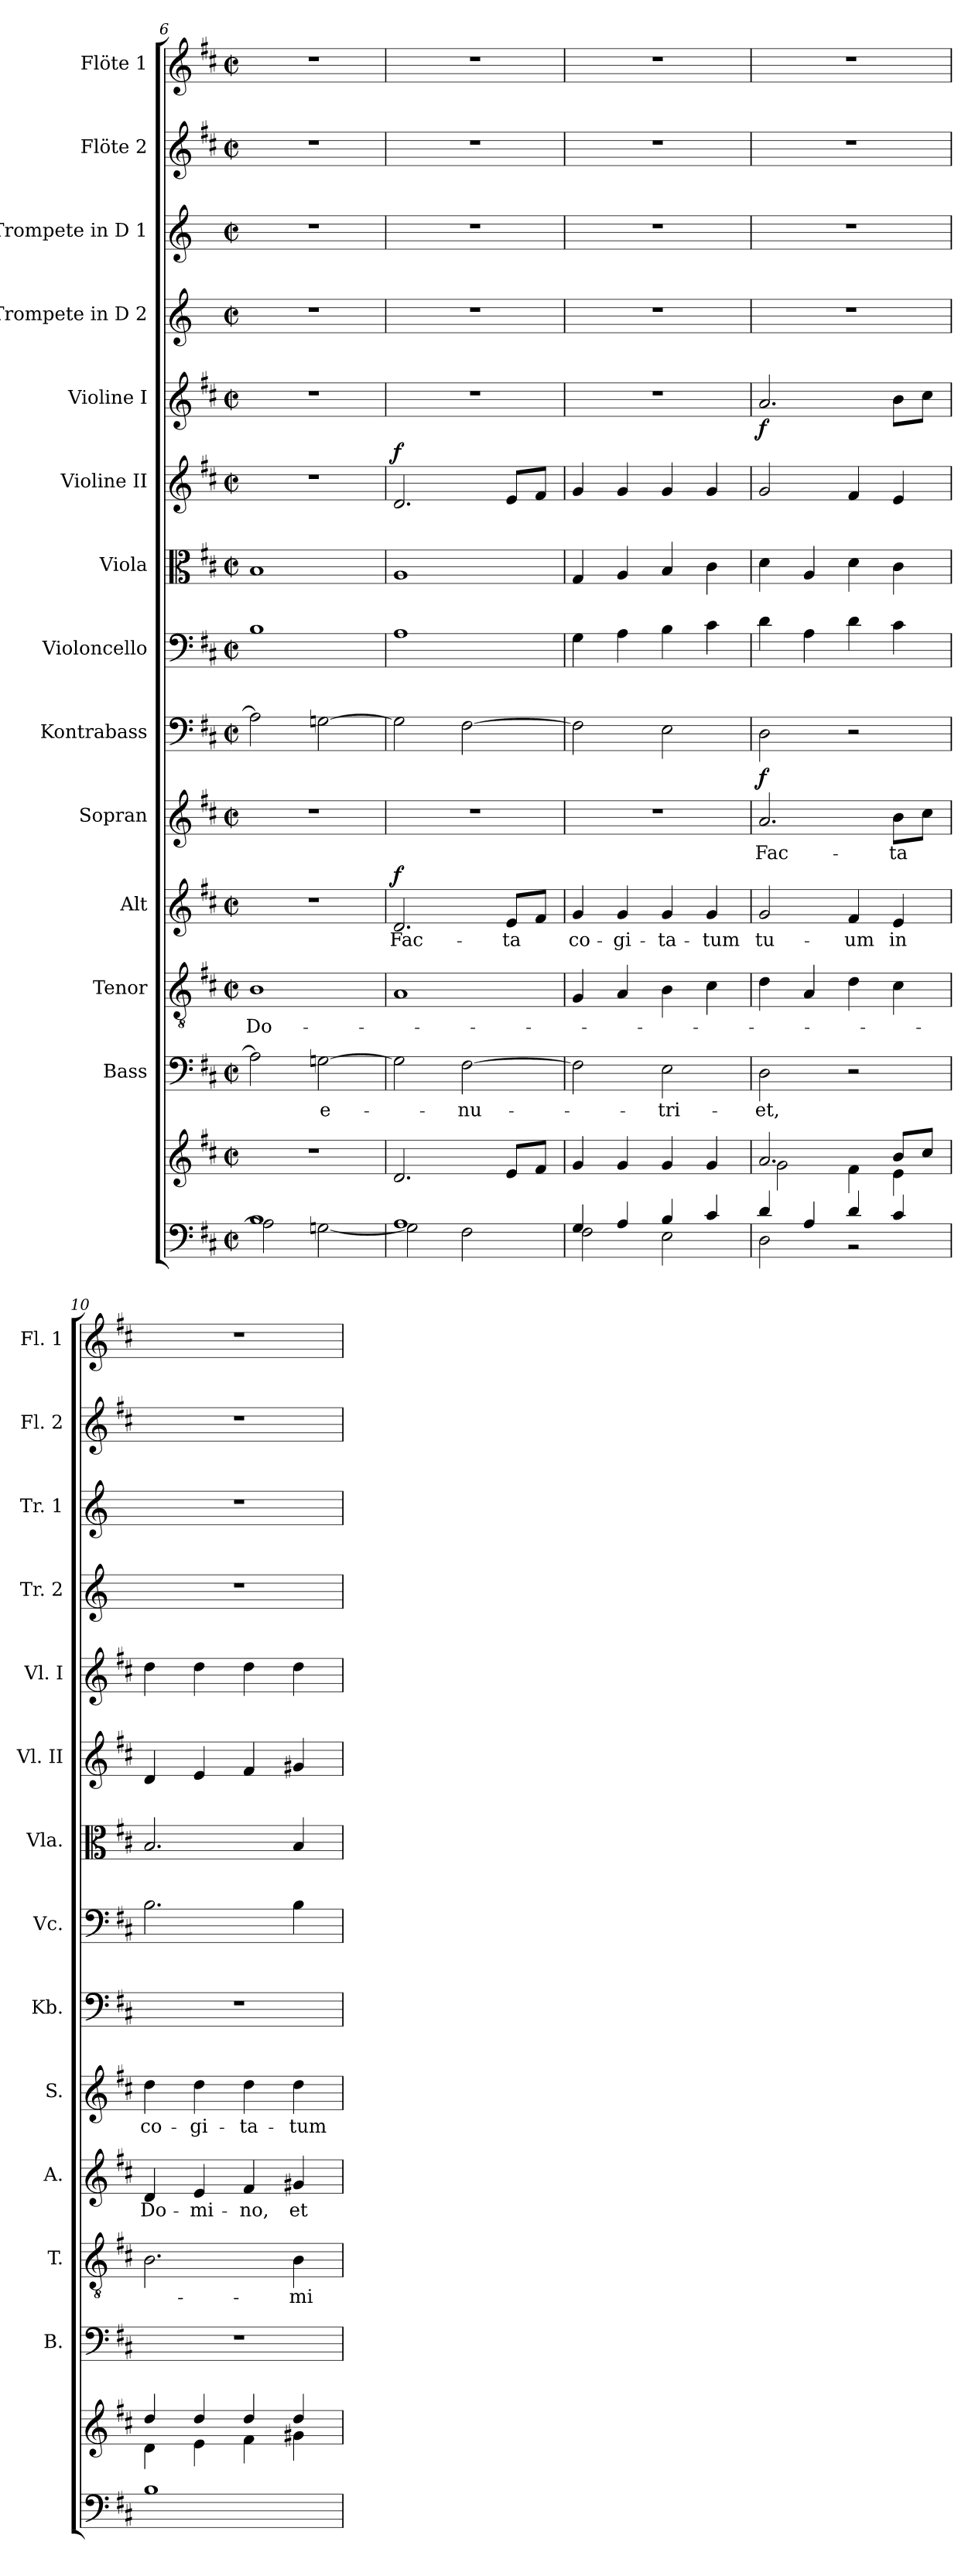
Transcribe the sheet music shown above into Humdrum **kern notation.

**kern	**kern	**kern	**text	**kern	**text	**kern	**text	**dynam	**kern	**text	**dynam	**kern	**kern	**kern	**kern	**dynam	**kern	**dynam	**kern	**kern	**kern	**kern
*part14	*part14	*part13	*part13	*part12	*part12	*part11	*part11	*part11	*part10	*part10	*part10	*part9	*part8	*part7	*part6	*part6	*part5	*part5	*part4	*part3	*part2	*part1
*staff15	*staff14	*staff13	*staff13	*staff12	*staff12	*staff11	*staff11	*staff11	*staff10	*staff10	*staff10	*staff9	*staff8	*staff7	*staff6	*staff6	*staff5	*staff5	*staff4	*staff3	*staff2	*staff1
*	*	*I"Bass	*	*I"Tenor	*	*I"Alt	*	*	*I"Sopran	*	*	*I"Kontrabass	*I"Violoncello	*I"Viola	*I"Violine II	*	*I"Violine I	*	*I"Trompete in D 2	*I"Trompete in D 1	*I"Flöte 2	*I"Flöte 1
*	*	*I'B.	*	*I'T.	*	*I'A.	*	*	*I'S.	*	*	*I'Kb.	*I'Vc.	*I'Vla.	*I'Vl. II	*	*I'Vl. I	*	*I'Tr. 2	*I'Tr. 1	*I'Fl. 2	*I'Fl. 1
*clefF4	*clefG2	*clefF4	*	*clefGv2	*	*clefG2	*	*	*clefG2	*	*	*clefF4	*clefF4	*clefC3	*clefG2	*	*clefG2	*	*clefG2	*clefG2	*clefG2	*clefG2
*	*	*	*	*	*	*	*	*	*	*	*	*ITrd7c12	*	*	*	*	*	*	*ITrd1c2	*ITrd1c2	*	*
*k[f#c#]	*k[f#c#]	*k[f#c#]	*	*k[f#c#]	*	*k[f#c#]	*	*	*k[f#c#]	*	*	*k[f#c#]	*k[f#c#]	*k[f#c#]	*k[f#c#]	*	*k[f#c#]	*	*k[b-e-]	*k[b-e-]	*k[f#c#]	*k[f#c#]
*D:	*D:	*D:	*	*D:	*	*D:	*	*	*D:	*	*	*D:	*D:	*D:	*D:	*	*D:	*	*B-:	*B-:	*D:	*D:
*M2/2	*M2/2	*M2/2	*	*M2/2	*	*M2/2	*	*	*M2/2	*	*	*M2/2	*M2/2	*M2/2	*M2/2	*	*M2/2	*	*M2/2	*M2/2	*M2/2	*M2/2
*met(c|)	*met(c|)	*met(c|)	*	*met(c|)	*	*met(c|)	*	*	*met(c|)	*	*	*met(c|)	*met(c|)	*met(c|)	*met(c|)	*	*met(c|)	*	*met(c|)	*met(c|)	*met(c|)	*met(c|)
=6	=6	=6	=6	=6	=6	=6	=6	=6	=6	=6	=6	=6	=6	=6	=6	=6	=6	=6	=6	=6	=6	=6
*^	*	*	*	*	*	*	*	*	*	*	*	*	*	*	*	*	*	*	*	*	*	*
!	!	!	!	!	!	!LO:LY:b	!	!	!	!	!	!	!	!	!	!	!	!	!	!	!	!	!
1B	2A\]	1r	2A\]	.	1B	Do-	1r	.	.	1r	.	.	2AA\]	1B	1B	1r	.	1r	.	1r	1r	1r	1r
!	!	!	!	!LO:LY:b	!	!	!	!	!	!	!	!	!	!	!	!	!	!	!	!	!	!	!
.	[<2Gn\	.	[2Gn\	e-	.	.	.	.	.	.	.	.	[2GGn\	.	.	.	.	.	.	.	.	.	.
=7	=7	=7	=7	=7	=7	=7	=7	=7	=7	=7	=7	=7	=7	=7	=7	=7	=7	=7	=7	=7	=7	=7	=7
!	!	!	!	!	!	!	!	!LO:LY:b	!LO:DY:a	!	!	!	!	!	!	!	!LO:DY:a	!	!	!	!	!	!
1A	2G\]	2.d/	2G\]	.	1A	.	2.d/	Fac-	f	1r	.	.	2GG\]	1A	1A	2.d/	f	1r	.	1r	1r	1r	1r
!	!	!	!	!LO:LY:b	!	!	!	!	!	!	!	!	!	!	!	!	!	!	!	!	!	!	!
.	2F#\	.	[2F#\	-nu-	.	.	.	.	.	.	.	.	[2FF#\	.	.	.	.	.	.	.	.	.	.
!	!	!	!	!	!	!	!	!LO:LY:b	!	!	!	!	!	!	!	!	!	!	!	!	!	!	!
.	.	8e/L	.	.	.	.	8e/L	-ta	.	.	.	.	.	.	.	8e/L	.	.	.	.	.	.	.
.	.	8f#/J	.	.	.	.	8f#/J	.	.	.	.	.	.	.	.	8f#/J	.	.	.	.	.	.	.
=8	=8	=8	=8	=8	=8	=8	=8	=8	=8	=8	=8	=8	=8	=8	=8	=8	=8	=8	=8	=8	=8	=8	=8
!	!	!	!	!	!	!	!	!LO:LY:b	!	!	!	!	!	!	!	!	!	!	!	!	!	!	!
4G/	2F#\	4g/	2F#\]	.	4G/	.	4g/	co-	.	1r	.	.	2FF#\]	4G\	4G/	4g/	.	1r	.	1r	1r	1r	1r
!	!	!	!	!	!	!	!	!LO:LY:b	!	!	!	!	!	!	!	!	!	!	!	!	!	!	!
4A/	.	4g/	.	.	4A/	.	4g/	-gi-	.	.	.	.	.	4A\	4A/	4g/	.	.	.	.	.	.	.
!	!	!	!	!LO:LY:b	!	!	!	!LO:LY:b	!	!	!	!	!	!	!	!	!	!	!	!	!	!	!
4B/	2E\	4g/	2E\	-tri-	4B\	.	4g/	-ta-	.	.	.	.	2EE\	4B\	4B/	4g/	.	.	.	.	.	.	.
!	!	!	!	!	!	!	!	!LO:LY:b	!	!	!	!	!	!	!	!	!	!	!	!	!	!	!
4c#/	.	4g/	.	.	4c#\	.	4g/	-tum	.	.	.	.	.	4c#\	4c#\	4g/	.	.	.	.	.	.	.
!!LO:PB:g=z
=9	=9	=9	=9	=9	=9	=9	=9	=9	=9	=9	=9	=9	=9	=9	=9	=9	=9	=9	=9	=9	=9	=9	=9
*	*	*^	*	*	*	*	*	*	*	*	*	*	*	*	*	*	*	*	*	*	*	*	*
!	!	!	!	!	!LO:LY:b	!	!	!	!LO:LY:b	!	!	!LO:LY:b	!LO:DY:a	!	!	!	!	!	!	!LO:DY:b	!	!	!	!
4d/	2D\	2.a/	2g\	2D\	-et,	4d\	.	2g/	tu-	.	2.a/	Fac-	f	2DD\	4d\	4d\	2g/	.	2.a/	f	1r	1r	1r	1r
4A/	.	.	.	.	.	4A/	.	.	.	.	.	.	.	.	4A\	4A/	.	.	.	.	.	.	.	.
!	!	!	!	!	!	!	!	!	!LO:LY:b	!	!	!	!	!	!	!	!	!	!	!	!	!	!	!
4d/	2r	.	4f#\	2r	.	4d\	.	4f#/	-um	.	.	.	.	2r	4d\	4d\	4f#/	.	.	.	.	.	.	.
!	!	!	!	!	!	!	!	!	!LO:LY:b	!	!	!LO:LY:b	!	!	!	!	!	!	!	!	!	!	!	!
4c#/	.	8b/L	4e\	.	.	4c#\	.	4e/	in	.	8b\L	-ta	.	.	4c#\	4c#\	4e/	.	8b\L	.	.	.	.	.
.	.	8cc#/J	.	.	.	.	.	.	.	.	8cc#\J	.	.	.	.	.	.	.	8cc#\J	.	.	.	.	.
*v	*v	*	*	*	*	*	*	*	*	*	*	*	*	*	*	*	*	*	*	*	*	*	*	*
=10	=10	=10	=10	=10	=10	=10	=10	=10	=10	=10	=10	=10	=10	=10	=10	=10	=10	=10	=10	=10	=10	=10	=10
!	!	!	!	!	!	!	!	!LO:LY:b	!	!	!LO:LY:b	!	!	!	!	!	!	!	!	!	!	!	!
1B	4dd/	4d\	1r	.	2.B\	.	4d/	Do-	.	4dd\	co-	.	1r	2.B\	2.B/	4d/	.	4dd\	.	1r	1r	1r	1r
!	!	!	!	!	!	!	!	!LO:LY:b	!	!	!LO:LY:b	!	!	!	!	!	!	!	!	!	!	!	!
.	4dd/	4e\	.	.	.	.	4e/	-mi-	.	4dd\	-gi-	.	.	.	.	4e/	.	4dd\	.	.	.	.	.
!	!	!	!	!	!	!	!	!LO:LY:b	!	!	!LO:LY:b	!	!	!	!	!	!	!	!	!	!	!	!
.	4dd/	4f#\	.	.	.	.	4f#/	-no,	.	4dd\	-ta-	.	.	.	.	4f#/	.	4dd\	.	.	.	.	.
!	!	!	!	!	!	!LO:LY:b	!	!LO:LY:b	!	!	!LO:LY:b	!	!	!	!	!	!	!	!	!	!	!	!
.	4dd/	4g#X\	.	.	4B\	-mi-	4g#X/	et	.	4dd\	-tum	.	.	4B\	4B/	4g#X/	.	4dd\	.	.	.	.	.
*	*v	*v	*	*	*	*	*	*	*	*	*	*	*	*	*	*	*	*	*	*	*	*	*
=	=	=	=	=	=	=	=	=	=	=	=	=	=	=	=	=	=	=	=	=	=	=
*-	*-	*-	*-	*-	*-	*-	*-	*-	*-	*-	*-	*-	*-	*-	*-	*-	*-	*-	*-	*-	*-	*-
